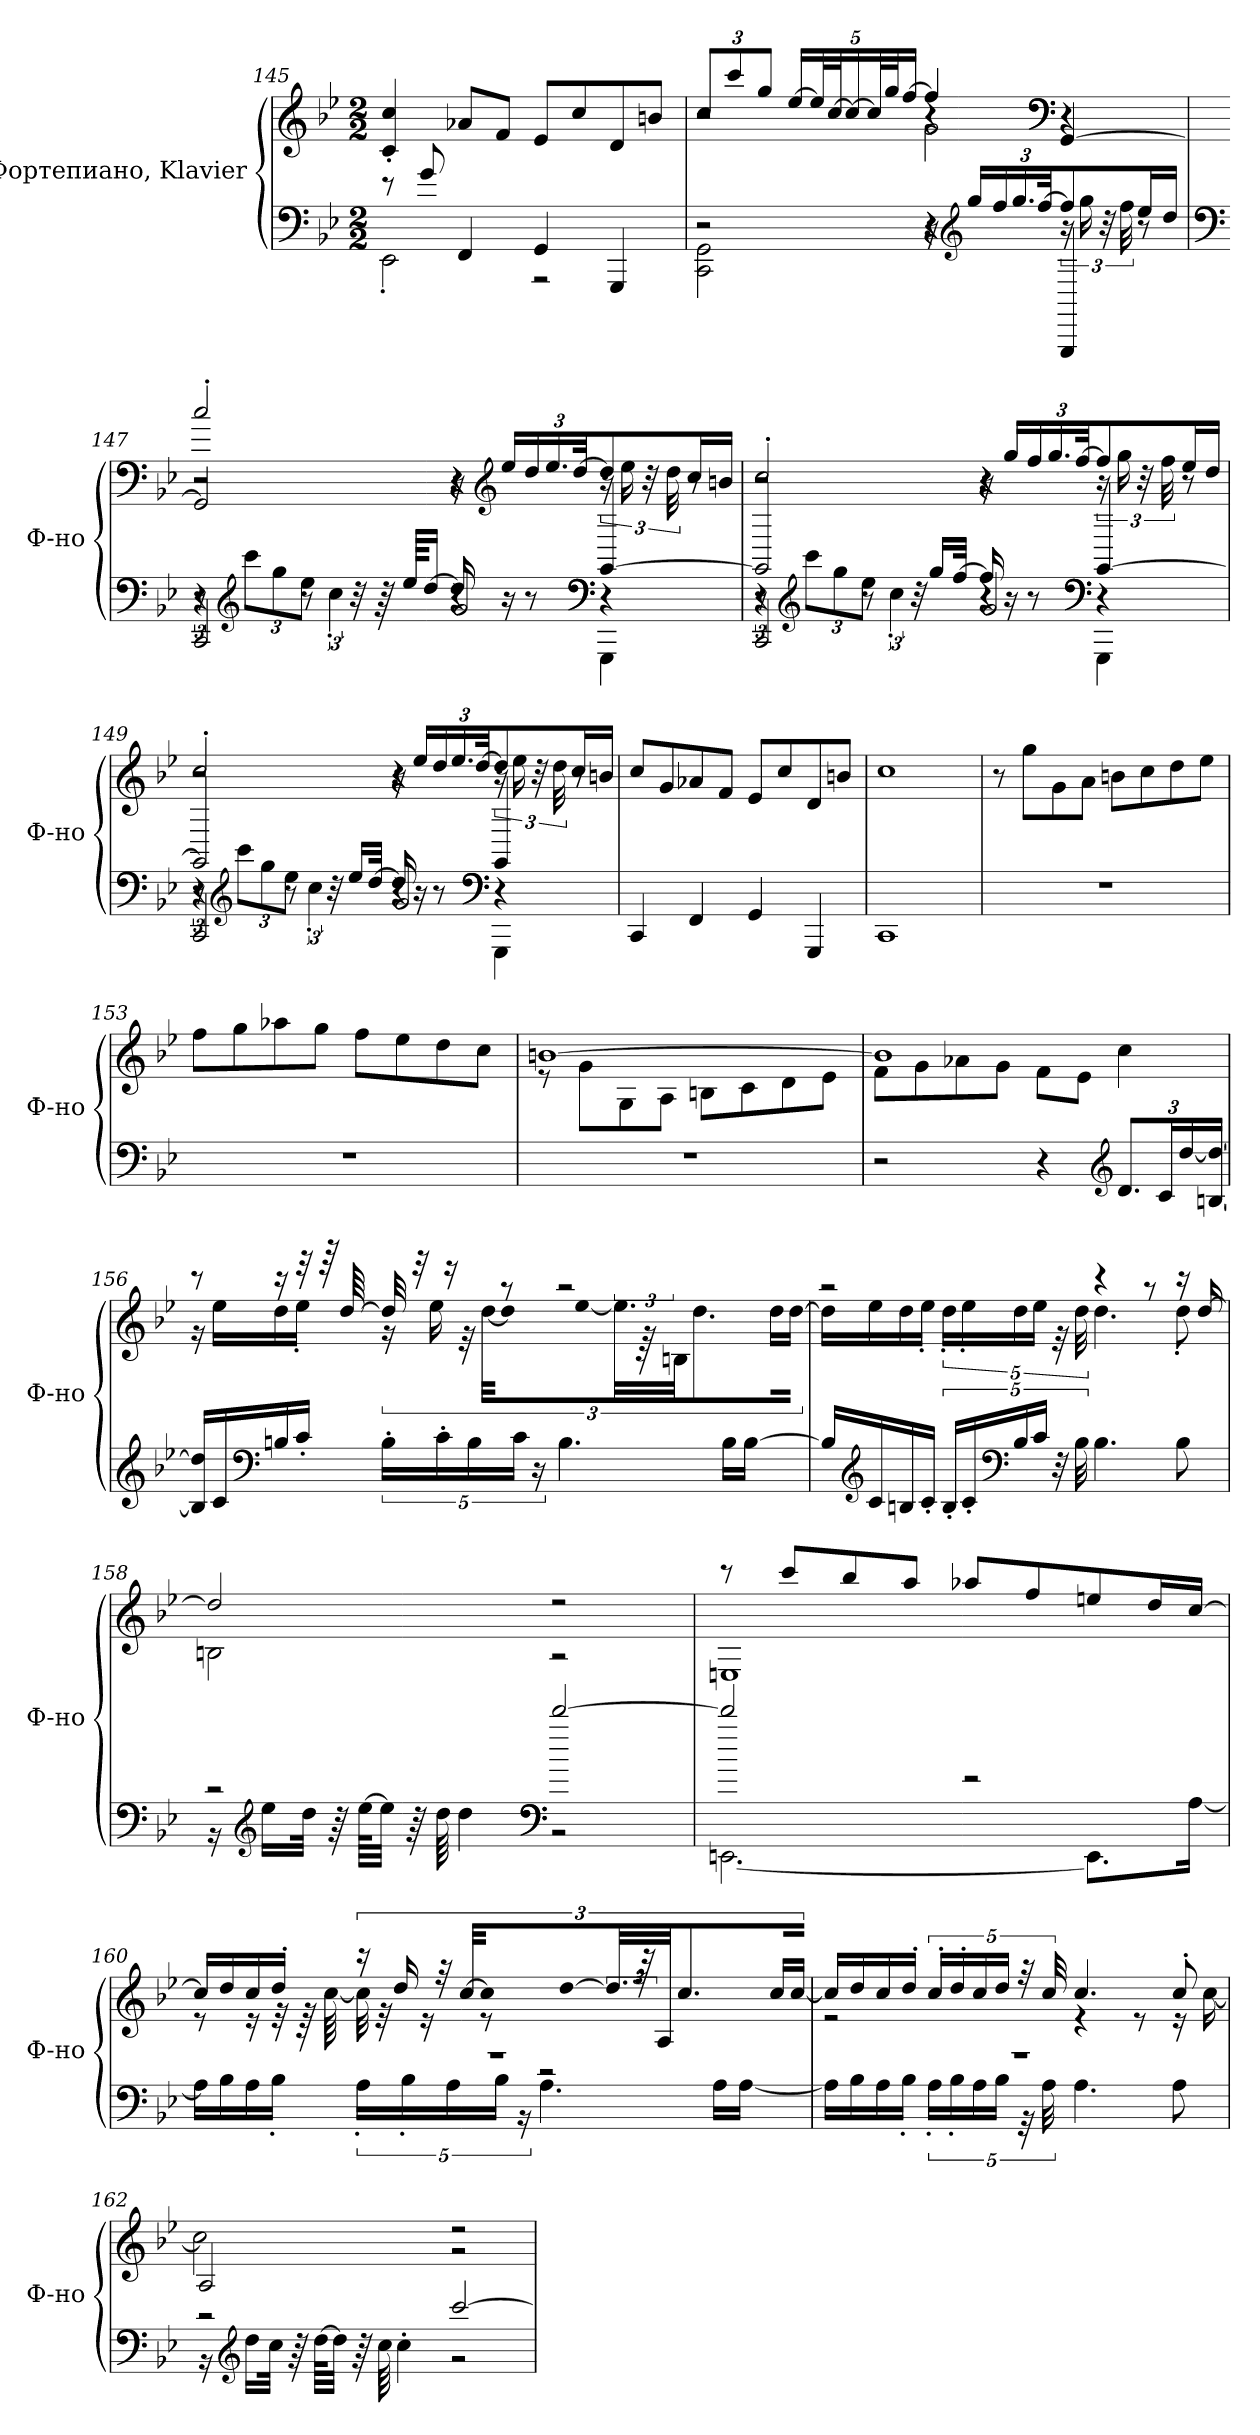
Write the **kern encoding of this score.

**kern	**kern
*part1	*part1
*staff2	*staff1
*I"Фортепиано, Klavier	*
*I'Ф-но	*
*clefF4	*clefG2
*k[b-e-]	*k[b-e-]
*M2/2	*M2/2
=145	=145
*^	*
8r	2EE-'\	4c/' 4cc/'
8g/	.	.
4FF/	.	8a-X/L
.	.	8f/J
4GG/	2r	8e-/L
.	.	8cc/
4GGG/	.	8d/
.	.	8bn/J
!!LO:LB:g=z
=146	=146	=146
*	*^	*
*	*	*	*Xbrackettup
*	*	*	*^
*	*	*	*	*^
2r	2CC\ 2GG\	2r	12cc/L	2r	2r
.	.	.	12ccc/	.	.
.	.	.	12gg/J	.	.
.	.	.	[20ee-/LL	.	.
.	.	.	40ee-/L]	.	.
.	.	.	[40cc/J	.	.
.	.	.	20cc/_	.	.
.	.	.	40cc/L]	.	.
.	.	.	40gg/J	.	.
.	.	.	[20ff/JJ	.	.
16r	4r	4r	4ff/]	2g\	4r
*clefG2	*	*	*	*	*
16gg/LL	.	.	.	.	.
*Xbrackettup	*	*	*	*	*
24ff/	.	.	.	.	.
24.gg/	.	.	.	.	.
[48ff/JK	.	.	.	.	.
*	*	*	*clefF4	*	*
*	*brackettup	*	*	*	*
8ff/]	24r	4GGG/	4r	.	[4GG/
.	24gg\	.	.	.	.
.	48r	.	.	.	.
.	48ff\	.	.	.	.
16ee-/L	8r	.	.	.	.
16dd/JJ	.	.	.	.	.
!!LO:LB:g=z	!!	!!
=147	=147	=147	=147	=147	=147
*clefF4	*	*	*	*	*
4r	12r	2CC/	2cc'/	2r	2GG/]
*clefG2	*	*	*	*	*
.	12ccc\L	.	.	.	.
.	12gg\	.	.	.	.
8r	12ee-\J	.	.	.	.
.	6cc'\	.	.	.	.
32r	.	.	.	.	.
64r	.	.	.	.	.
64ee-/KKLL	.	.	.	.	.
[16dd/JJ	.	.	.	.	.
16dd/]	4r	2g/	16r	4r	4r
*	*	*	*clefG2	*	*
16r	.	.	16ee-/LL	.	.
8r	.	.	24dd/	.	.
.	.	.	24.ee-/	.	.
.	.	.	[48dd/JK	.	.
*clefF4	*	*	*	*	*
*	*	*	*	*brackettup	*
4r	4GGG\	.	8dd/]	24r	[4GG/
.	.	.	.	24ee-\	.
.	.	.	.	48r	.
.	.	.	.	48dd\	.
.	.	.	16cc/L	8r	.
.	.	.	16bn/JJ	.	.
!!LO:LB:g=z	!!	!!
=148	=148	=148	=148	=148	=148
4r	12r	2CC/	2cc'/	2r	2GG/]
*clefG2	*	*	*	*	*
.	12ccc\L	.	.	.	.
.	12gg\	.	.	.	.
8r	12ee-\J	.	.	.	.
.	6cc'\	.	.	.	.
32r	.	.	.	.	.
16gg/LL	.	.	.	.	.
[32ff/JJk	.	.	.	.	.
16ff/]	4r	2g/	16r	4r	4r
16r	.	.	16gg/LL	.	.
*	*	*	*Xbrackettup	*	*
8r	.	.	24ff/	.	.
.	.	.	24.gg/	.	.
.	.	.	[48ff/JK	.	.
*clefF4	*	*	*	*	*
*	*	*	*	*brackettup	*
4r	4GGG\	.	8ff/]	24r	[4GG/
.	.	.	.	24gg\	.
.	.	.	.	48r	.
.	.	.	.	48ff\	.
.	.	.	16ee-/L	8r	.
.	.	.	16dd/JJ	.	.
!!LO:LB:g=z	!!	!!
=149	=149	=149	=149	=149	=149
4r	12r	2CC/	2cc'/	2r	2GG/]
*clefG2	*	*	*	*	*
.	12ccc\L	.	.	.	.
.	12gg\	.	.	.	.
8r	12ee-\J	.	.	.	.
.	6cc'\	.	.	.	.
32r	.	.	.	.	.
16ee-/LL	.	.	.	.	.
[32dd/JJk	.	.	.	.	.
16dd/]	4r	2g/	16r	4r	4r
16r	.	.	16ee-/LL	.	.
*	*	*	*Xbrackettup	*	*
8r	.	.	24dd/	.	.
.	.	.	24.ee-/	.	.
.	.	.	[48dd/JK	.	.
*clefF4	*	*	*	*	*
*	*	*	*	*brackettup	*
4r	4GGG\	.	8dd/]	24r	4GG/
.	.	.	.	24ee-\	.
.	.	.	.	48r	.
.	.	.	.	48dd\	.
.	.	.	16cc/L	8r	.
.	.	.	16bn/JJ	.	.
*v	*v	*v	*	*	*
*	*v	*v	*v
=150	=150
4CC/	8cc/L
.	8g/
4FF/	8a-X/
.	8f/J
4GG/	8e-/L
.	8cc/
4GGG/	8d/
.	8bn/J
=151	=151
1CC	1cc
=152	=152
1r	8r
.	8gg\L
.	8g\
.	8a\J
.	8bn\L
.	8cc\
.	8dd\
.	8ee-\J
!!LO:LB:g=z
=153	=153
1r	8ff\L
.	8gg\
.	8aa-X\
.	8gg\J
.	8ff\L
.	8ee-\
.	8dd\
.	8cc\J
=154	=154
*	*^
1r	[1bn	8r
.	.	8g\L
.	.	8G\
.	.	8A\J
.	.	8Bn\L
.	.	8c\
.	.	8d\
.	.	8e-\J
=155	=155	=155
2r	1b]	8f\L
.	.	8g\
.	.	8a-X\
.	.	8g\J
4r	.	8f\L
.	.	8e-\J
*clefG2	*	*
*Xbrackettup	*	*
12.d/L	.	4cc\
24c/L	.	.
[24dd/	.	.
[24Bn/ 24dd/_JJ	.	.
!!LO:PB:g=z	!!
=156	=156	=156
16B/] 16dd/]LL	8r	16r
16c/	.	16ee-\LL
*clefF4	*	*
16Bn/	16r	16dd\
16c'/JJ	32r	16ee-'\JJ
.	64r	.
.	[64dd/	.
*brackettup	*	*
20B'\LL	32dd/]	24r
.	32r	.
.	.	24ee-\
20c'\	.	.
.	16r	.
.	.	48r
20B\	.	.
.	.	[48dd\LLL
.	8r	32dd\]
20c\JJ	.	.
.	.	[32ee-\
.	.	48.ee-\JJJ]
20r	.	.
.	.	96r
.	.	48Bn\
4.B\	2r	4.dd\
16B\LL	.	16dd\LL
[16B\JJ	.	[16dd\JJ
!!LO:LB:g=z	!!
=157	=157	=157
16B/LL]	2r	16dd\LL]
*clefG2	*	*
16c/	.	16ee-\
16Bn/	.	16dd\
16c'/JJ	.	16ee-'\JJ
20B'/LL	.	20dd'\LL
20c'/	.	20ee-'\
*clefF4	*	*
20B/	.	20dd\
20c/JJ	.	20ee-\JJ
40r	.	40r
40B\	.	40dd\
4.B\	4r	4.dd\
.	8r	.
8B\	16r	8dd'\
.	[16dd/	.
=158	=158	=158
*^	*	*
2r	16r	2dd/]	2Bn\
*clefG2	*	*	*
.	16ee-\LL	.	.
.	32dd\JJk	.	.
.	64r	.	.
.	[64ee-\KLLL	.	.
.	32ee-\JJJ]	.	.
.	64r	.	.
.	64dd\	.	.
.	4dd\	.	.
*clefF4	*	*	*
[2ddd/	2r	2r	2r
!!LO:LB:g=z	!!
=159	=159	=159	=159
2ddd/]	[2.EEn\	8r	1En
.	.	8ccc/L	.
.	.	8bb-/	.
.	.	8aa/J	.
2r	.	8aa-X/L	.
.	.	8ff/	.
.	8.EE\L]	8een/	.
.	.	16dd/L	.
.	[16A\Jk	[16cc/JJ	.
=160	=160	=160	=160
1r	16A\LL]	16cc/LL]	8r
.	16B-\	16dd/	.
.	16A\	16cc/	16r
.	16B-'\JJ	16dd'/JJ	32r
.	.	.	64r
.	.	.	[64cc\
.	20A'\LL	24r	32cc\]
.	.	.	32r
.	.	24dd/	.
.	20B-'\	.	.
.	.	.	16r
.	.	48r	.
.	20A\	.	.
.	.	[48cc/LLL	.
.	.	32cc/]	8r
.	20B-\JJ	.	.
.	.	[32dd/	.
.	.	48.dd/JJJ]	.
.	20r	.	.
.	.	96r	.
.	.	48A/	.
.	4.A\	4.cc/	2r
.	16A\LL	16cc/LL	.
.	[16A\JJ	[16cc/JJ	.
!!LO:LB:g=z	!!
=161	=161	=161	=161
1r	16A\LL]	16cc/LL]	2r
.	16B-\	16dd/	.
.	16A\	16cc/	.
.	16B-'\JJ	16dd'/JJ	.
.	20A'\LL	20cc'/LL	.
.	20B-'\	20dd'/	.
.	20A\	20cc/	.
.	20B-\JJ	20dd/JJ	.
.	40r	40r	.
.	40A\	40cc/	.
.	4.A\	4.cc/	4r
.	.	.	8r
.	8A\	8cc'/	16r
.	.	.	[16cc\
=162	=162	=162	=162
2r	16r	2A/	2cc\]
*clefG2	*	*	*
.	16dd\LL	.	.
.	32cc\JJk	.	.
.	64r	.	.
.	[64dd\KLLL	.	.
.	32dd\JJJ]	.	.
.	64r	.	.
.	64cc\	.	.
.	4cc'\	.	.
[2ccc/	2r	2r	2r
*v	*v	*	*
*	*v	*v
=	=
*-	*-
